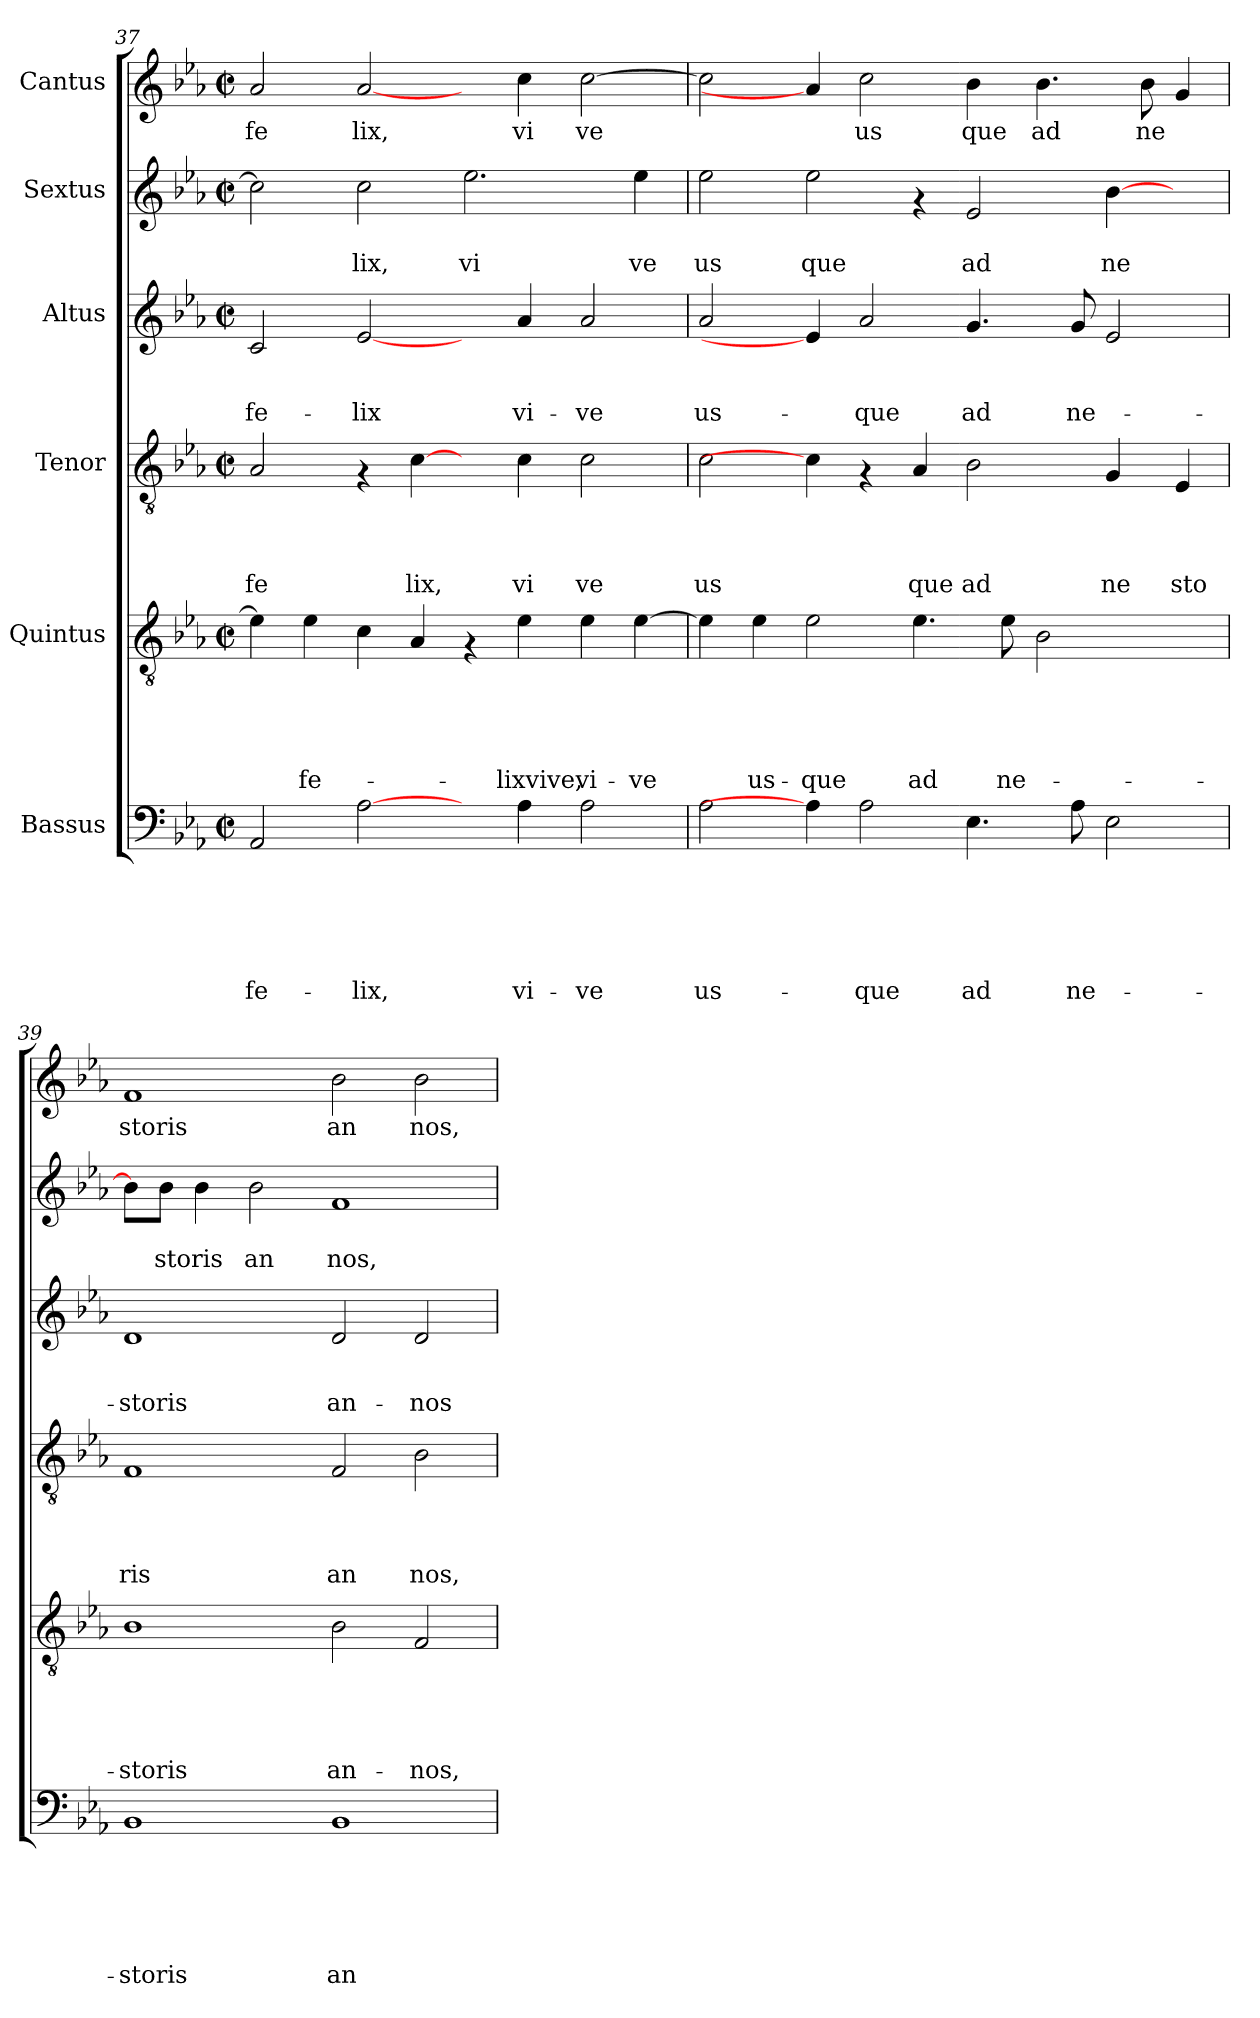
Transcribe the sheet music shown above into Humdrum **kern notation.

**kern	**text	**text	**text	**text	**text	**text	**kern	**text	**text	**text	**text	**text	**kern	**text	**text	**text	**text	**kern	**text	**text	**text	**kern	**text	**text	**kern	**text
*part6	*part6	*part6	*part6	*part6	*part6	*part6	*part5	*part5	*part5	*part5	*part5	*part5	*part4	*part4	*part4	*part4	*part4	*part3	*part3	*part3	*part3	*part2	*part2	*part2	*part1	*part1
*staff6	*staff6	*staff6	*staff6	*staff6	*staff6	*staff6	*staff5	*staff5	*staff5	*staff5	*staff5	*staff5	*staff4	*staff4	*staff4	*staff4	*staff4	*staff3	*staff3	*staff3	*staff3	*staff2	*staff2	*staff2	*staff1	*staff1
*I"Bassus	*	*	*	*	*	*	*I"Quintus	*	*	*	*	*	*I"Tenor	*	*	*	*	*I"Altus	*	*	*	*I"Sextus	*	*	*I"Cantus	*
*clefF4	*	*	*	*	*	*	*clefGv2	*	*	*	*	*	*clefGv2	*	*	*	*	*clefG2	*	*	*	*clefG2	*	*	*clefG2	*
*k[b-e-a-]	*	*	*	*	*	*	*k[b-e-a-]	*	*	*	*	*	*k[b-e-a-]	*	*	*	*	*k[b-e-a-]	*	*	*	*k[b-e-a-]	*	*	*k[b-e-a-]	*
*E-:	*	*	*	*	*	*	*E-:	*	*	*	*	*	*E-:	*	*	*	*	*E-:	*	*	*	*E-:	*	*	*E-:	*
*M2/2	*	*	*	*	*	*	*M2/2	*	*	*	*	*	*M2/2	*	*	*	*	*M2/2	*	*	*	*M2/2	*	*	*M2/2	*
*met(c|)	*	*	*	*	*	*	*met(c|)	*	*	*	*	*	*met(c|)	*	*	*	*	*met(c|)	*	*	*	*met(c|)	*	*	*met(c|)	*
=37	=37	=37	=37	=37	=37	=37	=37	=37	=37	=37	=37	=37	=37	=37	=37	=37	=37	=37	=37	=37	=37	=37	=37	=37	=37	=37
!	!	!	!	!	!	!LO:LY:b	!	!	!	!	!	!	!	!	!	!	!LO:LY:b	!	!	!	!LO:LY:b	!	!	!	!	!LO:LY:b
2AA-/	.	.	.	.	.	fe-	4e-\]	.	.	.	.	.	2A-/	.	.	.	fe	2c/	.	.	fe-	2cc\]	.	.	2a-/	fe
!	!	!	!	!	!	!	!	!	!	!	!	!LO:LY:b	!	!	!	!	!	!	!	!	!	!	!	!	!	!
.	.	.	.	.	.	.	4e-\	.	.	.	.	fe-	.	.	.	.	.	.	.	.	.	.	.	.	.	.
!	!	!	!	!	!	!LO:LY:b	!	!	!	!	!	!	!	!	!	!	!	!	!	!	!LO:LY:b	!	!	!LO:LY:b	!	!LO:LY:b
[2A-\	.	.	.	.	.	-lix,	4c\	.	.	.	.	.	4rF	.	.	.	.	[2e-/	.	.	-lix	2cc\	.	lix,	[2a-/	lix,
!	!	!	!	!	!	!	!	!	!	!	!	!	!	!	!	!	!LO:LY:b	!	!	!	!	!	!	!	!	!
.	.	.	.	.	.	.	4A-/	.	.	.	.	.	[4c\	.	.	.	lix,	.	.	.	.	.	.	.	.	.
!	!	!	!	!	!	!	!	!	!	!	!	!	!	!	!	!	!	!	!	!	!	!	!	!LO:LY:b	!	!
4ryy	.	.	.	.	.	.	4rF	.	.	.	.	.	4ryy	.	.	.	.	4ryy	.	.	.	2.ee-\	.	vi	4ryy	.
!	!	!	!	!	!	!LO:LY:b	!	!	!	!	!	!LO:LY:b	!	!	!	!	!LO:LY:b	!	!	!	!LO:LY:b	!	!	!	!	!LO:LY:b
4A-\	.	.	.	.	.	vi-	4e-\	.	.	.	.	-lixvive,	4c\	.	.	.	vi	4a-/	.	.	vi-	.	.	.	4cc\	vi
!	!	!	!	!	!	!LO:LY:b	!	!	!	!	!	!LO:LY:b	!	!	!	!	!LO:LY:b	!	!	!	!LO:LY:b	!	!	!	!	!LO:LY:b
2A-\	.	.	.	.	.	-ve	4e-\	.	.	.	.	vi-	2c\	.	.	.	ve	2a-/	.	.	-ve	.	.	.	[>2cc\	ve
!	!	!	!	!	!	!	!	!	!	!	!	!LO:LY:b	!	!	!	!	!	!	!	!	!	!	!	!LO:LY:b	!	!
.	.	.	.	.	.	.	[>4e-\	.	.	.	.	-ve	.	.	.	.	.	.	.	.	.	4ee-\	.	ve	.	.
=38	=38	=38	=38	=38	=38	=38	=38	=38	=38	=38	=38	=38	=38	=38	=38	=38	=38	=38	=38	=38	=38	=38	=38	=38	=38	=38
!	!	!	!	!	!	!LO:LY:b	!	!	!	!	!	!	!	!	!	!	!LO:LY:b	!	!	!	!LO:LY:b	!	!	!LO:LY:b	!	!
2A-\	.	.	.	.	.	us-	4e-\]	.	.	.	.	.	2c\	.	.	.	us	2a-/	.	.	us-	2ee-\	.	us	2cc\]	.
!	!	!	!	!	!	!	!	!	!	!	!	!LO:LY:b	!	!	!	!	!	!	!	!	!	!	!	!	!	!
.	.	.	.	.	.	.	4e-\	.	.	.	.	us-	.	.	.	.	.	.	.	.	.	.	.	.	.	.
!	!	!	!	!	!	!	!	!	!	!	!	!LO:LY:b	!	!	!	!	!	!	!	!	!	!	!	!LO:LY:b	!	!
4A-\]	.	.	.	.	.	.	2e-\	.	.	.	.	-que	4c\]	.	.	.	.	4e-/]	.	.	.	2ee-\	.	que	4a-/]	.
!	!	!	!	!	!	!LO:LY:b	!	!	!	!	!	!	!	!	!	!	!	!	!	!	!LO:LY:b	!	!	!	!	!LO:LY:b
2A-\	.	.	.	.	.	-que	.	.	.	.	.	.	4rF	.	.	.	.	2a-/	.	.	-que	.	.	.	2cc\	us
!	!	!	!	!	!	!	!	!	!	!	!	!LO:LY:b	!	!	!	!	!LO:LY:b	!	!	!	!	!	!	!	!	!
.	.	.	.	.	.	.	4.e-\	.	.	.	.	ad	4A-/	.	.	.	que	.	.	.	.	4rf	.	.	.	.
!	!	!	!	!	!	!LO:LY:b	!	!	!	!	!	!	!	!	!	!	!LO:LY:b	!	!	!	!LO:LY:b	!	!	!LO:LY:b	!	!LO:LY:b
4.E-\	.	.	.	.	.	ad	.	.	.	.	.	.	2B-\	.	.	.	ad	4.g/	.	.	ad	2e-/	.	ad	4b-\	que
!	!	!	!	!	!	!	!	!	!	!	!	!LO:LY:b	!	!	!	!	!	!	!	!	!	!	!	!	!	!
.	.	.	.	.	.	.	8e-\	.	.	.	.	ne-	.	.	.	.	.	.	.	.	.	.	.	.	.	.
!	!	!	!	!	!	!	!	!	!	!	!	!	!	!	!	!	!	!	!	!	!	!	!	!	!	!LO:LY:b
.	.	.	.	.	.	.	2B-\	.	.	.	.	.	.	.	.	.	.	.	.	.	.	.	.	.	4.b-\	ad
!	!	!	!	!	!	!LO:LY:b	!	!	!	!	!	!	!	!	!	!	!	!	!	!	!LO:LY:b	!	!	!	!	!
8A-\	.	.	.	.	.	ne-	.	.	.	.	.	.	.	.	.	.	.	8g/	.	.	ne-	.	.	.	.	.
!	!	!	!	!	!	!	!	!	!	!	!	!	!	!	!	!	!LO:LY:b	!	!	!	!	!	!	!LO:LY:b	!	!
2E-\	.	.	.	.	.	.	.	.	.	.	.	.	4G/	.	.	.	ne	2e-/	.	.	.	[>4b-\	.	ne	.	.
!	!	!	!	!	!	!	!	!	!	!	!	!	!	!	!	!	!	!	!	!	!	!	!	!	!	!LO:LY:b
.	.	.	.	.	.	.	.	.	.	.	.	.	.	.	.	.	.	.	.	.	.	.	.	.	8b-\	ne
!	!	!	!	!	!	!	!	!	!	!	!	!	!	!	!	!	!LO:LY:b	!	!	!	!	!	!	!	!	!
.	.	.	.	.	.	.	4ryy	.	.	.	.	.	4E-/	.	.	.	sto	.	.	.	.	4ryy	.	.	4g/	.
=39	=39	=39	=39	=39	=39	=39	=39	=39	=39	=39	=39	=39	=39	=39	=39	=39	=39	=39	=39	=39	=39	=39	=39	=39	=39	=39
!	!	!	!	!	!	!LO:LY:b	!	!	!	!	!	!LO:LY:b	!	!	!	!	!LO:LY:b	!	!	!	!LO:LY:b	!	!	!	!	!LO:LY:b
1BB-	.	.	.	.	.	-storis	1B-	.	.	.	.	-storis	1F	.	.	.	ris	1d	.	.	-storis	8b-\L]	.	.	1f	storis
!	!	!	!	!	!	!	!	!	!	!	!	!	!	!	!	!	!	!	!	!	!	!	!	!LO:LY:b	!	!
.	.	.	.	.	.	.	.	.	.	.	.	.	.	.	.	.	.	.	.	.	.	8b-\J	.	storis	.	.
.	.	.	.	.	.	.	.	.	.	.	.	.	.	.	.	.	.	.	.	.	.	4b-\	.	.	.	.
!	!	!	!	!	!	!	!	!	!	!	!	!	!	!	!	!	!	!	!	!	!	!	!	!LO:LY:b	!	!
.	.	.	.	.	.	.	.	.	.	.	.	.	.	.	.	.	.	.	.	.	.	2b-\	.	an	.	.
!	!	!	!	!	!	!LO:LY:b	!	!	!	!	!	!LO:LY:b	!	!	!	!	!LO:LY:b	!	!	!	!LO:LY:b	!	!	!LO:LY:b	!	!LO:LY:b
1BB-	.	.	.	.	.	an-	2B-\	.	.	.	.	an-	2F/	.	.	.	an	2d/	.	.	an-	1f	.	nos,	2b-\	an
!	!	!	!	!	!	!	!	!	!	!	!	!LO:LY:b	!	!	!	!	!LO:LY:b	!	!	!	!LO:LY:b	!	!	!	!	!LO:LY:b
.	.	.	.	.	.	.	2F/	.	.	.	.	-nos,	2B-\	.	.	.	nos,	2d/	.	.	-nos	.	.	.	2b-\	nos,
=	=	=	=	=	=	=	=	=	=	=	=	=	=	=	=	=	=	=	=	=	=	=	=	=	=	=
*-	*-	*-	*-	*-	*-	*-	*-	*-	*-	*-	*-	*-	*-	*-	*-	*-	*-	*-	*-	*-	*-	*-	*-	*-	*-	*-
